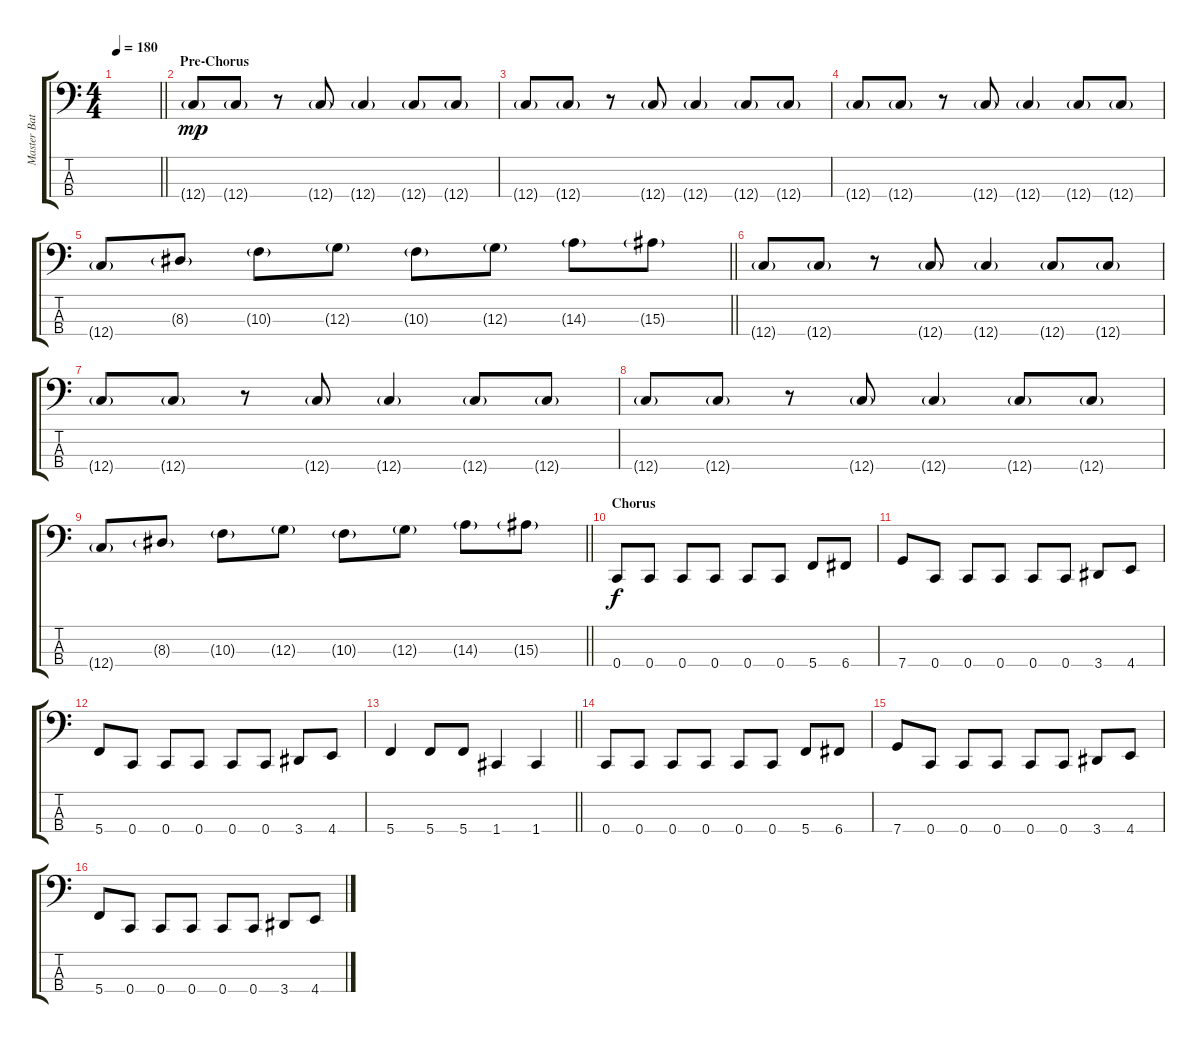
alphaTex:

\track ("Master Bates" "Master Bat") {instrument electricbassfinger}
\staff {score tabs}
\tuning (F2 C2 G1 C1) {hide}
\ts (4 4)
\section ("" "")
\tempo 180
\clef f4
\barLineRight lightlight
\ks c
|
\section ("" "Pre-Chorus")
12.4{g}.8{dy mp} 12.4{g}.8 r.8 12.4{g}.8 12.4{g}.4 12.4{g}.8 12.4{g}.8 |
12.4{g}.8 12.4{g}.8 r.8 12.4{g}.8 12.4{g}.4 12.4{g}.8 12.4{g}.8 |
12.4{g}.8 12.4{g}.8 r.8 12.4{g}.8 12.4{g}.4 12.4{g}.8 12.4{g}.8 |
\barLineRight lightlight
12.4{g}.8 8.3{g}.8 10.3{g}.8 12.3{g}.8 10.3{g}.8 12.3{g}.8 14.3{g}.8 15.3{g}.8 |
\section ("" "")
12.4{g}.8 12.4{g}.8 r.8 12.4{g}.8 12.4{g}.4 12.4{g}.8 12.4{g}.8 |
12.4{g}.8 12.4{g}.8 r.8 12.4{g}.8 12.4{g}.4 12.4{g}.8 12.4{g}.8 |
12.4{g}.8 12.4{g}.8 r.8 12.4{g}.8 12.4{g}.4 12.4{g}.8 12.4{g}.8 |
\barLineRight lightlight
12.4{g}.8 8.3{g}.8 10.3{g}.8 12.3{g}.8 10.3{g}.8 12.3{g}.8 14.3{g}.8 15.3{g}.8 |
\section ("" "Chorus")
0.4.8{dy f} 0.4.8 0.4.8 0.4.8 0.4.8 0.4.8 5.4.8 6.4.8 |
7.4.8 0.4.8 0.4.8 0.4.8 0.4.8 0.4.8 3.4.8 4.4.8 |
5.4.8 0.4.8 0.4.8 0.4.8 0.4.8 0.4.8 3.4.8 4.4.8 |
\barLineRight lightlight
5.4.4 5.4.8 5.4.8 1.4.4 1.4.4 |
\section ("" "")
0.4.8 0.4.8 0.4.8 0.4.8 0.4.8 0.4.8 5.4.8 6.4.8 |
7.4.8 0.4.8 0.4.8 0.4.8 0.4.8 0.4.8 3.4.8 4.4.8 |
5.4.8 0.4.8 0.4.8 0.4.8 0.4.8 0.4.8 3.4.8 4.4.8
